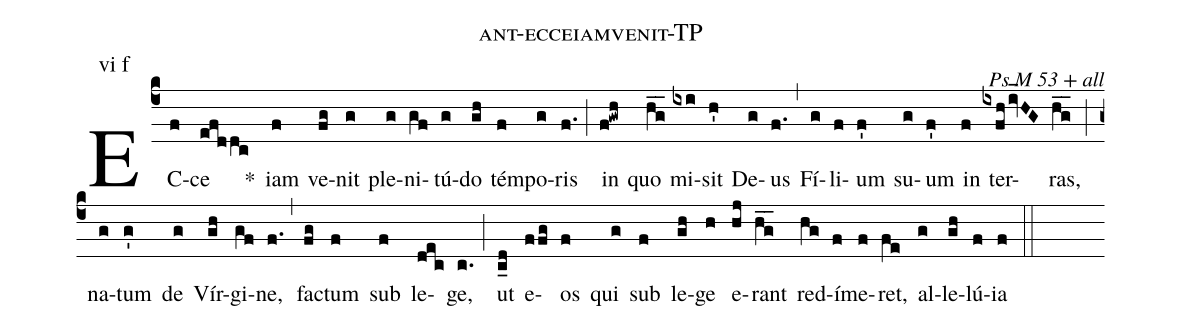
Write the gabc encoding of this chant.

name: ant-ecceiamvenit-TP;
commentary: Ps M 53 + all;
annotation: vi f;
%%
(c4) EC(f)ce(efddc) (/) *() iam(f) ve(fg)nit(g) ple(g)ni(gf)tú(g)do(gh) tém(f)po(g)ris(f.) (;) in(f!gwh) quo(hg__) mi(ixi)sit(h') De(g)us(f.) (,) Fí(g)li(f)um(f') su(g)um(f') in(f) ter(ixfhiv_HG)ras,(h_g_) (;) na(g)tum(g') de(g) Vír(gh)gi(gf)ne,(f.) (,) fac(fg)tum(f) sub(f) le(dec)ge,(c.) (;) ut(c_d) e(ffg)os(f) qui(g) sub(f) le(gh)ge(h) e(hj)rant(hg__) red(hg)í(f)me(f)ret,(fe) al(g)le(gh)lú(f)ia(f) (::)
